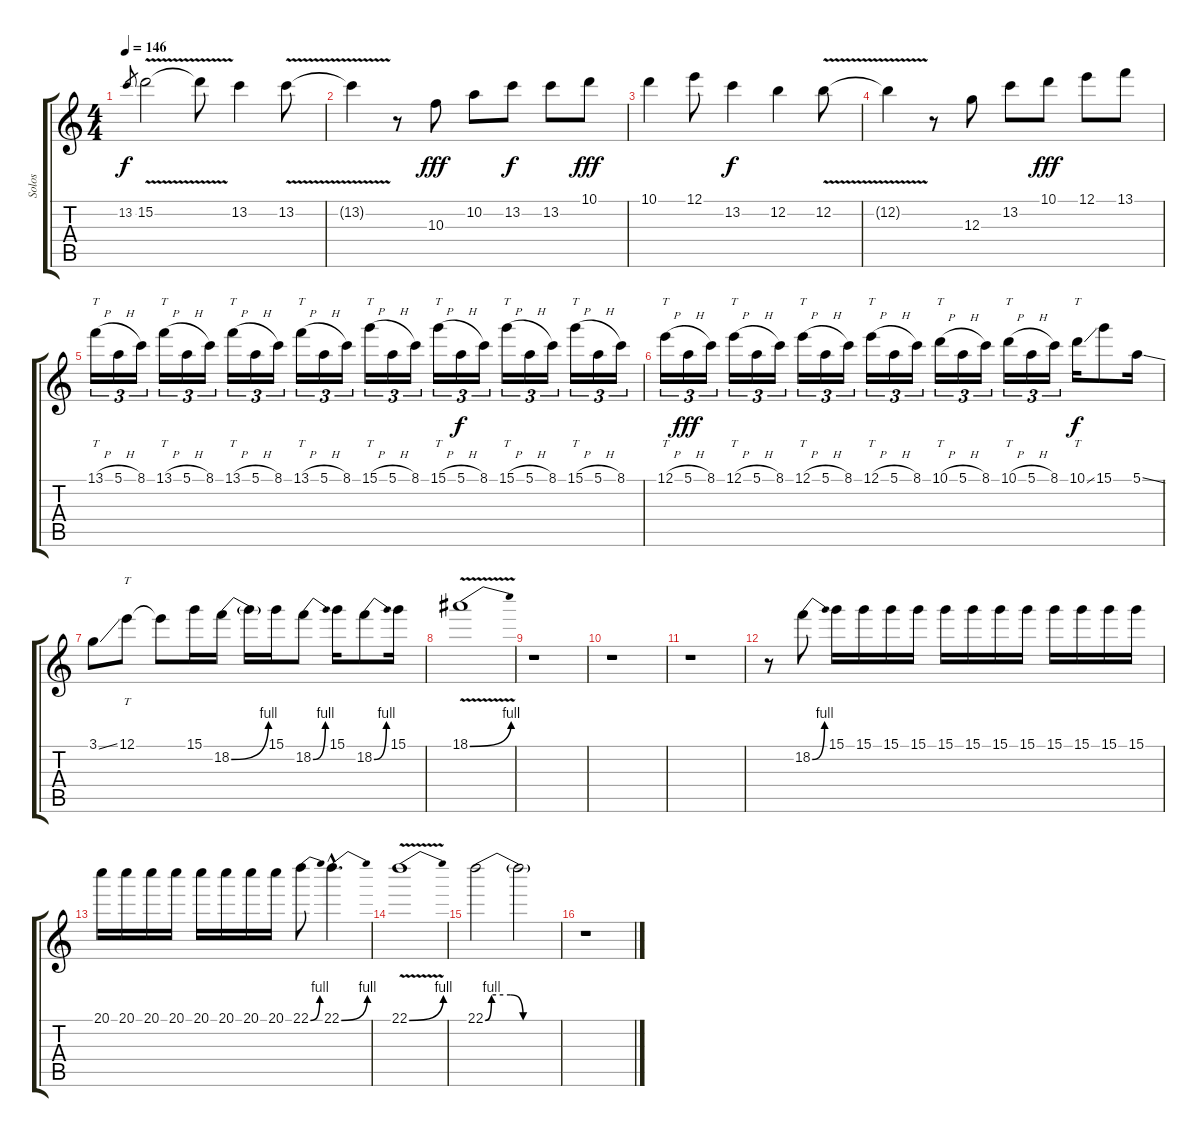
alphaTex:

\track ("Solos" "Solos") {instrument distortionguitar}
\staff {score tabs}
\tuning (E4 B3 G3 D3 A2 E2) {hide}
\ts (4 4)
\tempo 146
\clef g2
\ks c
13.2.8{gr dy f} 15.2{v}.2 15.2{t}.8 13.2.4 13.2{v}.8 |
13.2{t}.4 r.8 10.3.8{dy fff} 10.2.8 13.2.8{dy f} 13.2.8 10.1.8{dy fff} |
10.1.4 12.1.8 13.2.4{dy f} 12.2.4 12.2{v}.8 |
12.2{t}.4 r.8 12.3.8 13.2.8 10.1.8{dy fff} 12.1.8 13.1.8 |
13.1{h}.16{tt tu (3 2)} 5.1{h}.16{tu (3 2)} 8.1.16{tu (3 2)} 13.1{h}.16{tt tu (3 2)} 5.1{h}.16{tu (3 2)} 8.1.16{tu (3 2)} 13.1{h}.16{tt tu (3 2)} 5.1{h}.16{tu (3 2)} 8.1.16{tu (3 2)} 13.1{h}.16{tt tu (3 2)} 5.1{h}.16{tu (3 2)} 8.1.16{tu (3 2)} 15.1{h}.16{tt tu (3 2)} 5.1{h}.16{tu (3 2)} 8.1.16{tu (3 2)} 15.1{h}.16{tt tu (3 2)} 5.1{h}.16{tu (3 2) dy f} 8.1.16{tu (3 2)} 15.1{h}.16{tt tu (3 2)} 5.1{h}.16{tu (3 2)} 8.1.16{tu (3 2)} 15.1{h}.16{tt tu (3 2)} 5.1{h}.16{tu (3 2)} 8.1.16{tu (3 2)} |
12.1{h}.16{tt tu (3 2)} 5.1{h}.16{tu (3 2) dy fff} 8.1.16{tu (3 2)} 12.1{h}.16{tt tu (3 2)} 5.1{h}.16{tu (3 2)} 8.1.16{tu (3 2)} 12.1{h}.16{tt tu (3 2)} 5.1{h}.16{tu (3 2)} 8.1.16{tu (3 2)} 12.1{h}.16{tt tu (3 2)} 5.1{h}.16{tu (3 2)} 8.1.16{tu (3 2)} 10.1{h}.16{tt tu (3 2)} 5.1{h}.16{tu (3 2)} 8.1.16{tu (3 2)} 10.1{h}.16{tt tu (3 2)} 5.1{h}.16{tu (3 2)} 8.1.16{tu (3 2)} 10.1{ss}.16{tt dy f} 15.1.8 5.1{ss}.16 |
3.1{ss}.8 12.1.8{tt} 12.1{t}.8 15.1.16 18.2{be (bend 0 0 60 4)}.16 18.2{t}.16 15.1.16 18.2{be (bend 0 0 60 4)}.8 15.1.16 18.2{be (bend 0 0 60 4)}.8 15.1.16 |
18.1{be (bend 0 0 60 4) v}.1 |
r.1 |
r.1 |
r.1 |
r.8 18.2{be (bend 0 0 60 4)}.8 15.1.16 15.1.16 15.1.16 15.1.16 15.1.16 15.1.16 15.1.16 15.1.16 15.1.16 15.1.16 15.1.16 15.1.16 |
20.1.16 20.1.16 20.1.16 20.1.16 20.1.16 20.1.16 20.1.16 20.1.16 22.1{be (bend 0 0 60 4)}.8 22.1{be (bend 0 0 60 4) hac}.4{d} |
22.1{be (bend 0 0 60 4) v}.1 |
22.1{be (custom 0 0 5 4 20 4 30 0 45 0 60 0)}.2 22.1{t}.2 |
r.1
